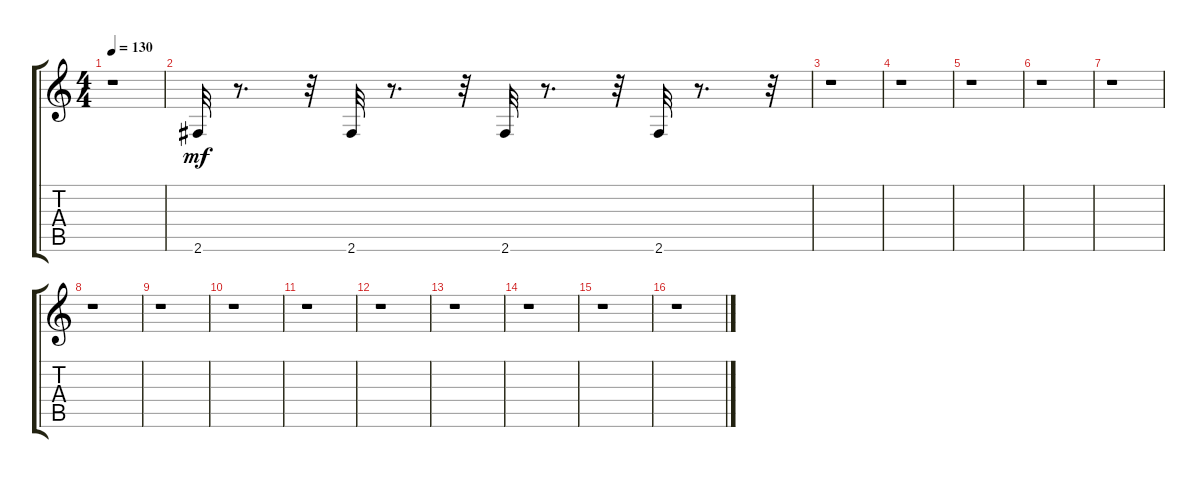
\track "" {instrument acousticguitarnylon}
\staff {score tabs}
\tuning (E4 B3 G3 D3 A2 E2) {hide}
\ts (4 4)
\tempo 130
\clef g2
\ks c
r.1{dy mf instrument acousticguitarnylon} |
2.6.32 r.8{d} r.32 2.6.32 r.8{d} r.32 2.6.32 r.8{d} r.32 2.6.32 r.8{d} r.32 |
r.1 |
r.1 |
r.1 |
r.1 |
r.1 |
r.1 |
r.1 |
r.1 |
r.1 |
r.1 |
r.1 |
r.1 |
r.1 |
r.1
